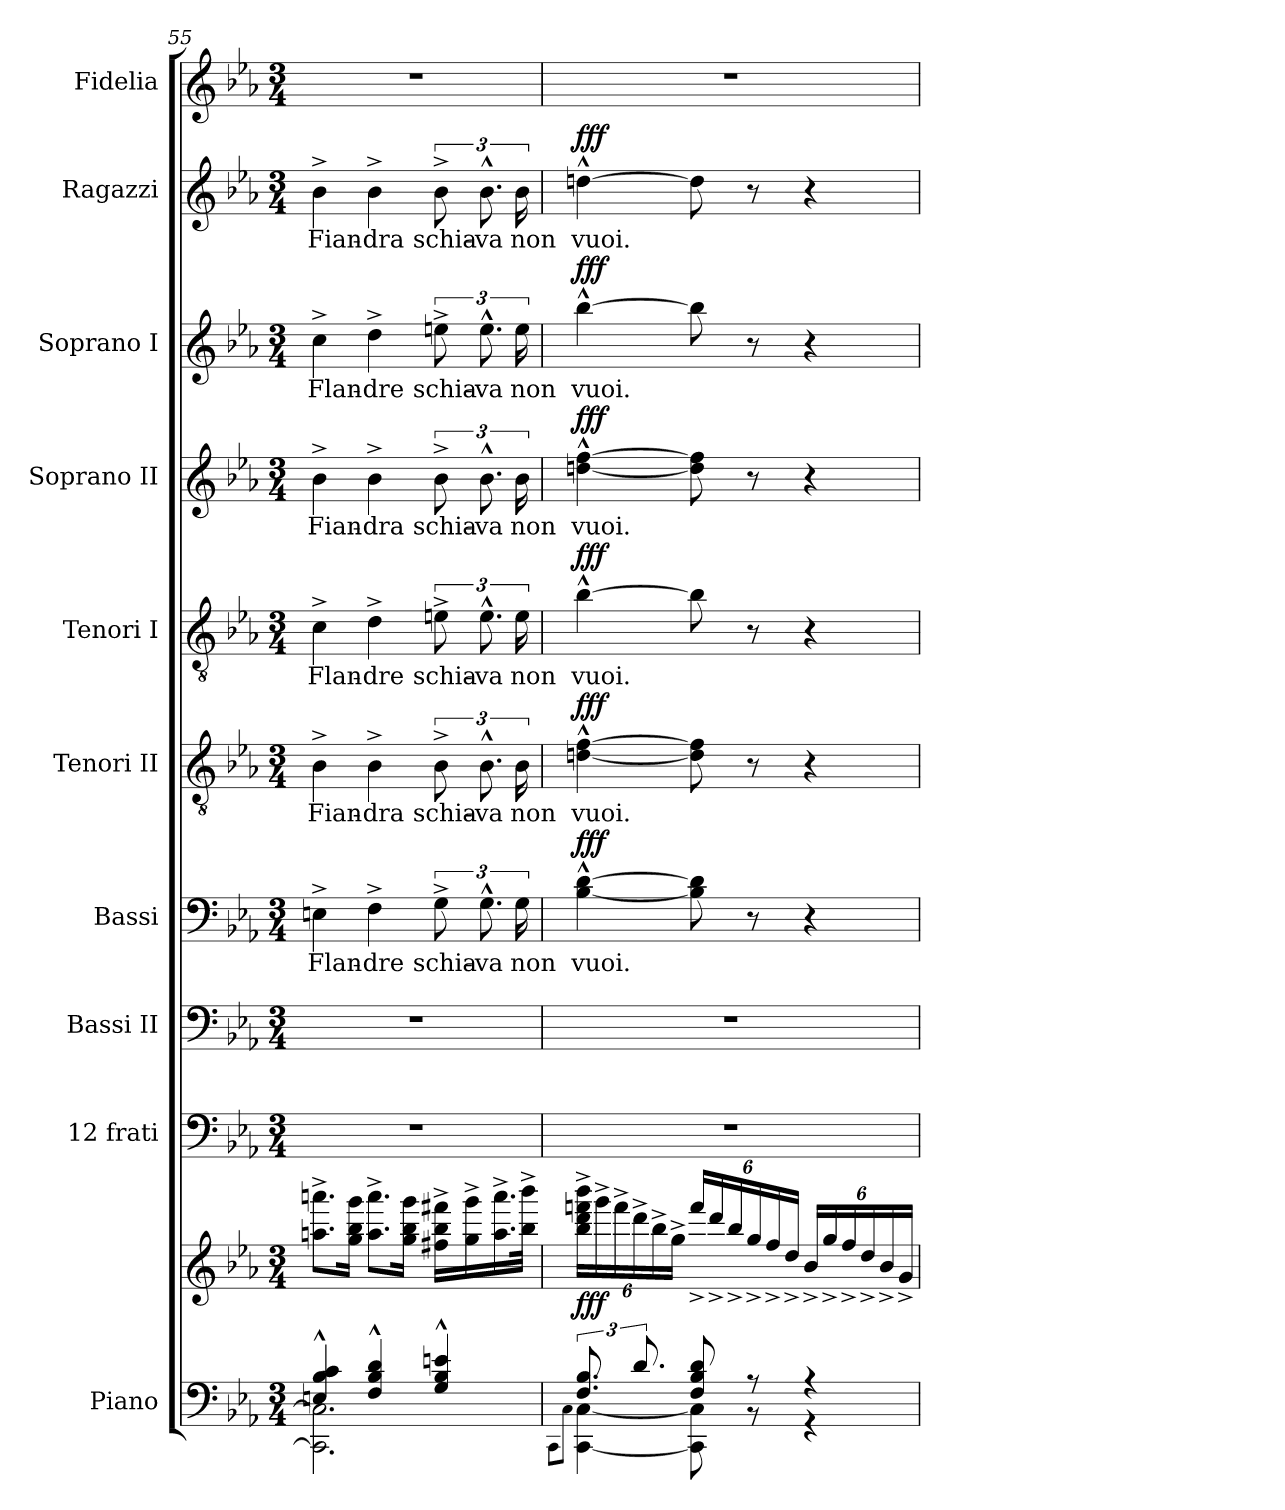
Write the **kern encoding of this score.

**kern	**kern	**dynam	**kern	**kern	**kern	**text	**dynam	**kern	**text	**dynam	**kern	**text	**dynam	**kern	**text	**dynam	**kern	**text	**dynam	**kern	**text	**dynam	**kern
*part10	*part10	*part10	*part9	*part8	*part7	*part7	*part7	*part6	*part6	*part6	*part5	*part5	*part5	*part4	*part4	*part4	*part3	*part3	*part3	*part2	*part2	*part2	*part1
*staff11	*staff10	*staff10/11	*staff9	*staff8	*staff7	*staff7	*staff7	*staff6	*staff6	*staff6	*staff5	*staff5	*staff5	*staff4	*staff4	*staff4	*staff3	*staff3	*staff3	*staff2	*staff2	*staff2	*staff1
*I"Piano	*	*	*I"12 frati	*I"Bassi II	*I"Bassi	*	*	*I"Tenori II	*	*	*I"Tenori I	*	*	*I"Soprano II	*	*	*I"Soprano I	*	*	*I"Ragazzi	*	*	*I"Fidelia
*I'Pno.	*	*	*I'12 f.	*I'B.II	*I'B.	*	*	*I'T.II	*	*	*I'T.I	*	*	*I'S.II	*	*	*I'S.I	*	*	*I'Rzi.	*	*	*I'F.
*clefF4	*clefG2	*	*clefF4	*clefF4	*clefF4	*	*	*clefGv2	*	*	*clefGv2	*	*	*clefG2	*	*	*clefG2	*	*	*clefG2	*	*	*clefG2
*k[b-e-a-]	*k[b-e-a-]	*	*k[b-e-a-]	*k[b-e-a-]	*k[b-e-a-]	*	*	*k[b-e-a-]	*	*	*k[b-e-a-]	*	*	*k[b-e-a-]	*	*	*k[b-e-a-]	*	*	*k[b-e-a-]	*	*	*k[b-e-a-]
*M3/4	*M3/4	*	*M3/4	*M3/4	*M3/4	*	*	*M3/4	*	*	*M3/4	*	*	*M3/4	*	*	*M3/4	*	*	*M3/4	*	*	*M3/4
=55	=55	=55	=55	=55	=55	=55	=55	=55	=55	=55	=55	=55	=55	=55	=55	=55	=55	=55	=55	=55	=55	=55	=55
*^	*	*	*	*	*	*	*	*	*	*	*	*	*	*	*	*	*	*	*	*	*	*	*
!	!	!	!	!	!	!	!LO:LY:b	!	!	!LO:LY:b	!	!	!LO:LY:b	!	!	!LO:LY:b	!	!	!LO:LY:b	!	!	!LO:LY:b	!	!
4En/^^ 4B-/^^ 4c/^^	2.CC\] 2.C\]	8.aan\^ 8.aaan\^L	.	2.r	2.r	4En^\	Flan-	.	4B-^\	Fian-	.	4c^\	Flan-	.	4b-^\	Fian-	.	4cc^\	Flan-	.	4b-^\	Fian-	.	2.r
.	.	16gg\ 16bb-\ 16ggg\Jk	.	.	.	.	.	.	.	.	.	.	.	.	.	.	.	.	.	.	.	.	.	.
!	!	!	!	!	!	!	!LO:LY:b	!	!	!LO:LY:b	!	!	!LO:LY:b	!	!	!LO:LY:b	!	!	!LO:LY:b	!	!	!LO:LY:b	!	!
4F/^^ 4B-/^^ 4d/^^	.	8.aa\^ 8.aaa\^L	.	.	.	4F^\	-dre	.	4B-^\	-dra	.	4d^\	-dre	.	4b-^\	-dra	.	4dd^\	-dre	.	4b-^\	-dra	.	.
.	.	16gg\ 16bb-\ 16ggg\Jk	.	.	.	.	.	.	.	.	.	.	.	.	.	.	.	.	.	.	.	.	.	.
!	!	!	!	!	!	!	!LO:LY:b	!	!	!LO:LY:b	!	!	!LO:LY:b	!	!	!LO:LY:b	!	!	!LO:LY:b	!	!	!LO:LY:b	!	!
4G/^^ 4B-/^^ 4en/^^	.	16ff#X\^ 16bb-\^ 16fff#X\^LL	.	.	.	12G^\	schia-	.	12B-^\	schia-	.	12en^\	schia-	.	12b-^\	schia-	.	12een^\	schia-	.	12b-^\	schia-	.	.
.	.	16gg\^ 16ggg\^	.	.	.	.	.	.	.	.	.	.	.	.	.	.	.	.	.	.	.	.	.	.
!	!	!	!	!	!	!	!LO:LY:b	!	!	!LO:LY:b	!	!	!LO:LY:b	!	!	!LO:LY:b	!	!	!LO:LY:b	!	!	!LO:LY:b	!	!
.	.	.	.	.	.	12.G^^\	-va	.	12.B-^^\	-va	.	12.e^^\	-va	.	12.b-^^\	-va	.	12.ee^^\	-va	.	12.b-^^\	-va	.	.
.	.	16.aa\^ 16.aaa\^	.	.	.	.	.	.	.	.	.	.	.	.	.	.	.	.	.	.	.	.	.	.
!	!	!	!	!	!	!	!LO:LY:b	!	!	!LO:LY:b	!	!	!LO:LY:b	!	!	!LO:LY:b	!	!	!LO:LY:b	!	!	!LO:LY:b	!	!
.	.	.	.	.	.	24G\	non	.	24B-\	non	.	24e\	non	.	24b-\	non	.	24ee\	non	.	24b-\	non	.	.
.	.	32bb-\^ 32bbb-\^JJk	.	.	.	.	.	.	.	.	.	.	.	.	.	.	.	.	.	.	.	.	.	.
!!LO:PB:g=z
=56	=56	=56	=56	=56	=56	=56	=56	=56	=56	=56	=56	=56	=56	=56	=56	=56	=56	=56	=56	=56	=56	=56	=56	=56
.	8qCC\L	.	.	.	.	.	.	.	.	.	.	.	.	.	.	.	.	.	.	.	.	.	.	.
.	8qC\J	.	.	.	.	.	.	.	.	.	.	.	.	.	.	.	.	.	.	.	.	.	.	.
*	*	*Xbrackettup	*	*	*	*	*	*	*	*	*	*	*	*	*	*	*	*	*	*	*	*	*	*
!	!	!	!LO:DY:a=2	!	!	!	!LO:LY:b	!LO:DY:a	!	!LO:LY:b	!LO:DY:a	!	!LO:LY:b	!LO:DY:a	!	!LO:LY:b	!LO:DY:a	!	!LO:LY:b	!LO:DY:a	!	!LO:LY:b	!LO:DY:a	!
12.F/ 12.B-/	[4CC\ [4C\	24bb-\^ 24ddd\^ 24fffn\^ 24bbb-\^LL	fff	2.r	2.r	[4B-\^^ [4d\^^	vuoi.	fff	[4dn\^^ [4f\^^	vuoi.	fff	[4b-^^\	vuoi.	fff	[4ddn\^^ [4ff\^^	vuoi.	fff	[4bb-^^\	vuoi.	fff	[4ddn^^\	vuoi.	fff	2.r
.	.	24ggg^\	.	.	.	.	.	.	.	.	.	.	.	.	.	.	.	.	.	.	.	.	.	.
.	.	24fff^\	.	.	.	.	.	.	.	.	.	.	.	.	.	.	.	.	.	.	.	.	.	.
12.d/	.	24ddd^\	.	.	.	.	.	.	.	.	.	.	.	.	.	.	.	.	.	.	.	.	.	.
.	.	24bb-^\	.	.	.	.	.	.	.	.	.	.	.	.	.	.	.	.	.	.	.	.	.	.
.	.	24gg^\JJ	.	.	.	.	.	.	.	.	.	.	.	.	.	.	.	.	.	.	.	.	.	.
8F/ 8B-/ 8d/	8CC\] 8C\]	24fff^/LL	.	.	.	8B-\] 8d\]	.	.	8d\] 8f\]	.	.	8b-\]	.	.	8dd\] 8ff\]	.	.	8bb-\]	.	.	8dd\]	.	.	.
.	.	24ddd^/	.	.	.	.	.	.	.	.	.	.	.	.	.	.	.	.	.	.	.	.	.	.
.	.	24bb-^/	.	.	.	.	.	.	.	.	.	.	.	.	.	.	.	.	.	.	.	.	.	.
8r	8r	24gg^/	.	.	.	8r	.	.	8r	.	.	8r	.	.	8r	.	.	8r	.	.	8r	.	.	.
.	.	24ff^/	.	.	.	.	.	.	.	.	.	.	.	.	.	.	.	.	.	.	.	.	.	.
.	.	24dd^/JJ	.	.	.	.	.	.	.	.	.	.	.	.	.	.	.	.	.	.	.	.	.	.
4r	4r	24b-^/LL	.	.	.	4r	.	.	4r	.	.	4r	.	.	4r	.	.	4r	.	.	4r	.	.	.
.	.	24gg^/	.	.	.	.	.	.	.	.	.	.	.	.	.	.	.	.	.	.	.	.	.	.
.	.	24ff^/	.	.	.	.	.	.	.	.	.	.	.	.	.	.	.	.	.	.	.	.	.	.
.	.	24dd^/	.	.	.	.	.	.	.	.	.	.	.	.	.	.	.	.	.	.	.	.	.	.
.	.	24b-^/	.	.	.	.	.	.	.	.	.	.	.	.	.	.	.	.	.	.	.	.	.	.
.	.	24g^/JJ	.	.	.	.	.	.	.	.	.	.	.	.	.	.	.	.	.	.	.	.	.	.
*v	*v	*	*	*	*	*	*	*	*	*	*	*	*	*	*	*	*	*	*	*	*	*	*	*
=	=	=	=	=	=	=	=	=	=	=	=	=	=	=	=	=	=	=	=	=	=	=	=
*-	*-	*-	*-	*-	*-	*-	*-	*-	*-	*-	*-	*-	*-	*-	*-	*-	*-	*-	*-	*-	*-	*-	*-
